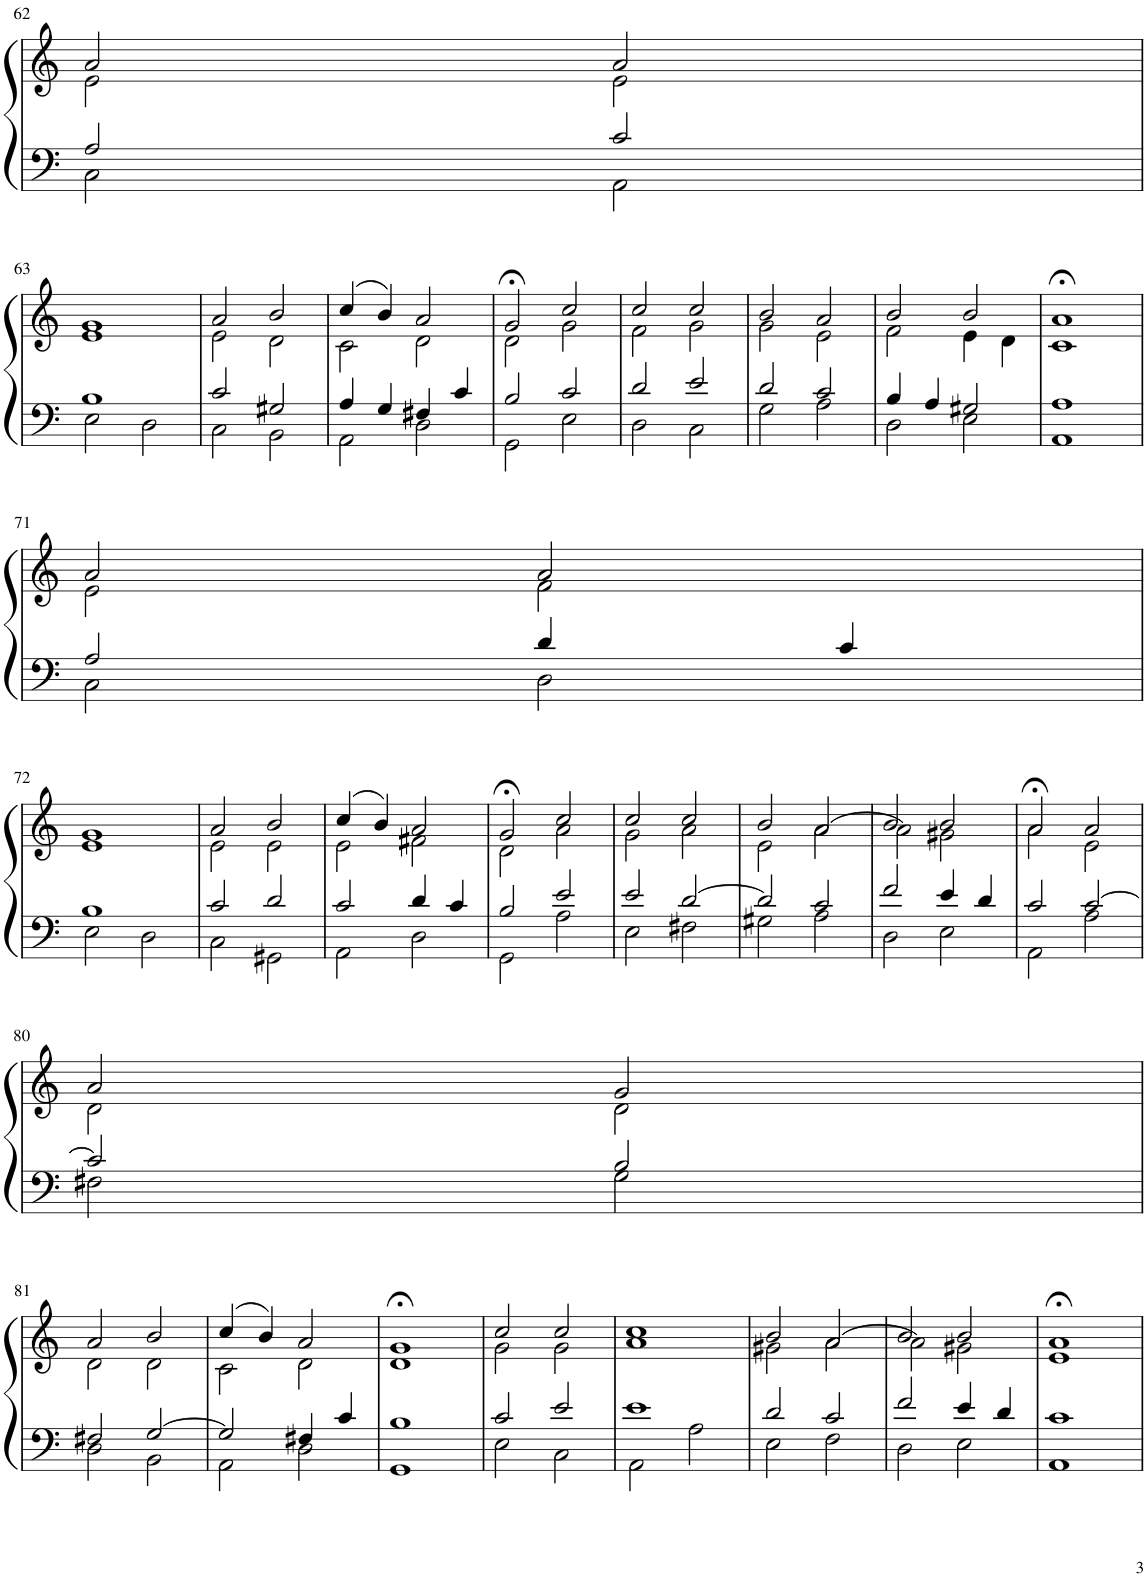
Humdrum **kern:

**kern	**kern
*part1	*part1
*staff2	*staff1
*I"Piano	*
*I'Pno.	*
!!LO:PB:g=z
*clefF4	*clefG2
*k[]	*k[]
*M4/4	*M4/4
*met(c)	*met(c)
=62	=62
*^	*^
2A/	2C\	2a/	2e\
2c/	2AA\	2a/	2e\
!!LO:LB:g=z	!!
=63	=63	=63	=63
1B	2E\	1g	1e
.	2D\	.	.
=64	=64	=64	=64
2c/	2C\	2a/	2e\
2G#X/	2BB\	2b/	2d\
=65	=65	=65	=65
4A/	2AA\	(4cc/	2c\
4G/	.	4b/)	.
4F#X/	2D\	2a/	2d\
4c/	.	.	.
=66	=66	=66	=66
2B/	2GG\	2g;</	2d\
2c/	2E\	2cc/	2g\
=67	=67	=67	=67
2d/	2D\	2cc/	2f\
2e/	2C\	2cc/	2g\
=68	=68	=68	=68
2d/	2G\	2b/	2g\
2c/	2A\	2a/	2e\
=69	=69	=69	=69
4B/	2D\	2b/	2f\
4A/	.	.	.
2G#X/	2E\	2b/	4e\
.	.	.	4d\
=70	=70	=70	=70
1A	1AA	1a;<	1c
!!LO:LB:g=z	!!
=71	=71	=71	=71
2A/	2C\	2a/	2e\
4d/	2D\	2a/	2f\
4c/	.	.	.
!!LO:LB:g=z	!!
=72	=72	=72	=72
1B	2E\	1g	1e
.	2D\	.	.
=73	=73	=73	=73
2c/	2C\	2a/	2e\
2d/	2GG#X\	2b/	2e\
=74	=74	=74	=74
2c/	2AA\	(4cc/	2e\
.	.	4b/)	.
4d/	2D\	2a/	2f#X\
4c/	.	.	.
=75	=75	=75	=75
2B/	2GG\	2g;</	2d\
2e/	2A\	2cc/	2a\
=76	=76	=76	=76
2e/	2E\	2cc/	2g\
[2d/	2F#X\	2cc/	2a\
=77	=77	=77	=77
2d/]	2G#X\	2b/	2e\
2c/	2A\	[2a/	2a\
=78	=78	=78	=78
2f/	2D\	2b/	2a\]
4e/	2E\	2b/	2g#X\
4d/	.	.	.
=79	=79	=79	=79
2c/	2AA\	2a;</	2a\
[2c/	2A\	2a/	2e\
!!LO:LB:g=z	!!
=80	=80	=80	=80
2c/]	2F#X\	2a/	2d\
2B/	2G\	2g/	2d\
!!LO:LB:g=z	!!
=81	=81	=81	=81
2F#X/	2D\	2a/	2d\
[2G/	2BB\	2b/	2d\
=82	=82	=82	=82
2G/]	2AA\	(4cc/	2c\
.	.	4b/)	.
4F#X/	2D\	2a/	2d\
4c/	.	.	.
=83	=83	=83	=83
1B	1GG	1g;<	1d
=84	=84	=84	=84
2c/	2E\	2cc/	2g\
2e/	2C\	2cc/	2g\
=85	=85	=85	=85
1e	2AA\	1cc	1a
.	2A\	.	.
=86	=86	=86	=86
2d/	2E\	2b/	2g#X\
2c/	2F\	[2a/	2a\
=87	=87	=87	=87
2f/	2D\	2b/	2a\]
4e/	2E\	2b/	2g#X\
4d/	.	.	.
=88	=88	=88	=88
1c	1AA	1a;<	1e
*v	*v	*	*
*	*v	*v
=	=
*-	*-
